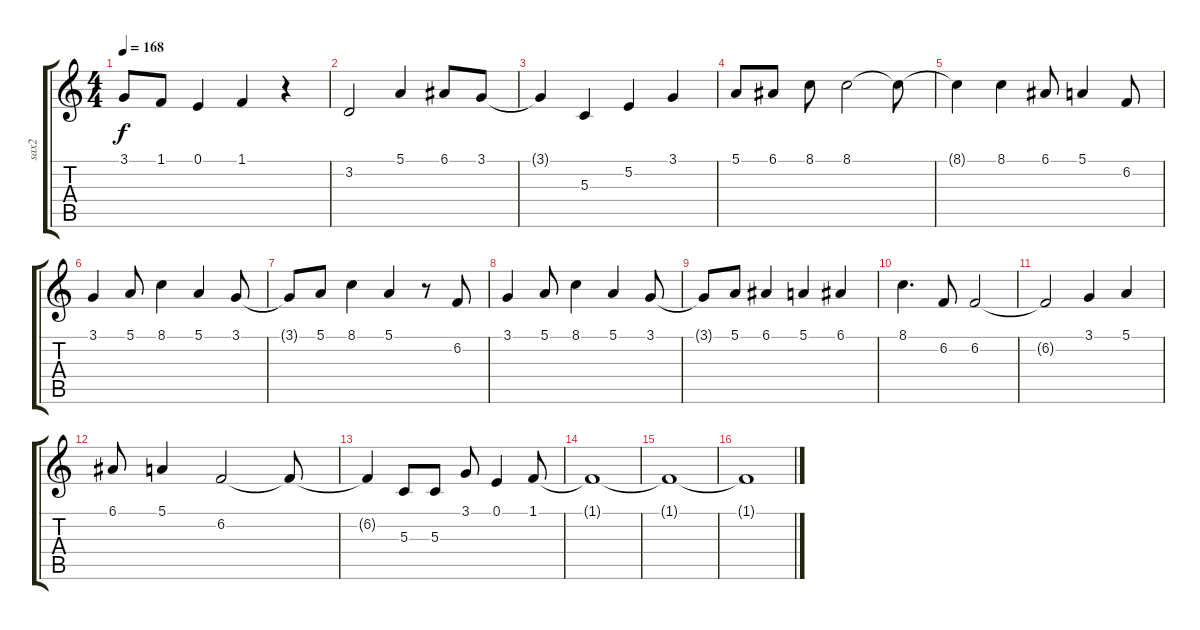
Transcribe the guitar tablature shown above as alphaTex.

\track ("sax2" "sax2") {instrument altosax}
\staff {score tabs}
\tuning (E4 B3 G3 D3 A2 E2) {hide}
\ts (4 4)
\tempo 168
\clef g2
\ks c
3.1{t}.8{dy f} 1.1.8 0.1.4 1.1.4 r.4 |
3.2.2 5.1.4 6.1.8 3.1.8 |
3.1{t}.4 5.3.4 5.2.4 3.1.4 |
5.1.8 6.1.8 8.1.8 8.1.2 8.1{t}.8 |
8.1{t}.4 8.1.4 6.1.8 5.1.4 6.2.8 |
3.1.4 5.1.8 8.1.4 5.1.4 3.1.8 |
3.1{t}.8 5.1.8 8.1.4 5.1.4 r.8 6.2.8 |
3.1.4 5.1.8 8.1.4 5.1.4 3.1.8 |
3.1{t}.8 5.1.8 6.1.4 5.1.4 6.1.4 |
8.1.4{d} 6.2.8 6.2.2 |
6.2{t}.2 3.1.4 5.1.4 |
6.1.8 5.1.4 6.2.2 6.2{t}.8 |
6.2{t}.4 5.3.8 5.3.8 3.1.8 0.1.4 1.1.8 |
1.1{t}.1 |
1.1{t}.1 |
1.1{t}.1
